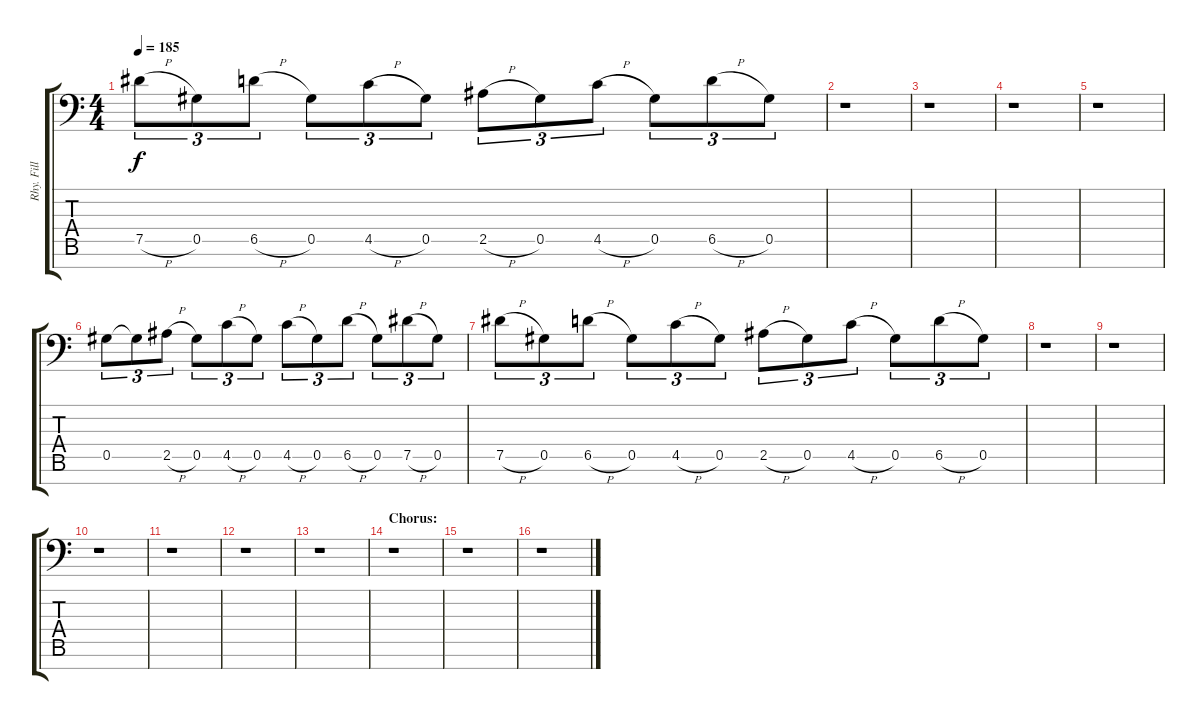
\track ("Rhy. Fill" "Rhy. Fill") {instrument distortionguitar}
\staff {score tabs}
\tuning (Eb4 Bb3 Gb3 Db3 Ab2 Eb2 Bb1) {hide}
\ts (4 4)
\tempo 185
\clef f4
\ks c
7.5{h}.8{tu (3 2) dy f} 0.5.8{tu (3 2)} 6.5{h}.8{tu (3 2)} 0.5.8{tu (3 2)} 4.5{h}.8{tu (3 2)} 0.5.8{tu (3 2)} 2.5{h}.8{tu (3 2)} 0.5.8{tu (3 2)} 4.5{h}.8{tu (3 2)} 0.5.8{tu (3 2)} 6.5{h}.8{tu (3 2)} 0.5.8{tu (3 2)} |
r.1 |
r.1 |
r.1 |
r.1 |
0.5.8{tu (3 2)} 0.5{t}.8{tu (3 2)} 2.5{h}.8{tu (3 2)} 0.5.8{tu (3 2)} 4.5{h}.8{tu (3 2)} 0.5.8{tu (3 2)} 4.5{h}.8{tu (3 2)} 0.5.8{tu (3 2)} 6.5{h}.8{tu (3 2)} 0.5.8{tu (3 2)} 7.5{h}.8{tu (3 2)} 0.5.8{tu (3 2)} |
7.5{h}.8{tu (3 2)} 0.5.8{tu (3 2)} 6.5{h}.8{tu (3 2)} 0.5.8{tu (3 2)} 4.5{h}.8{tu (3 2)} 0.5.8{tu (3 2)} 2.5{h}.8{tu (3 2)} 0.5.8{tu (3 2)} 4.5{h}.8{tu (3 2)} 0.5.8{tu (3 2)} 6.5{h}.8{tu (3 2)} 0.5.8{tu (3 2)} |
r.1 |
r.1 |
r.1 |
r.1 |
r.1 |
r.1 |
\section ("" "Chorus:")
r.1 |
r.1 |
r.1
